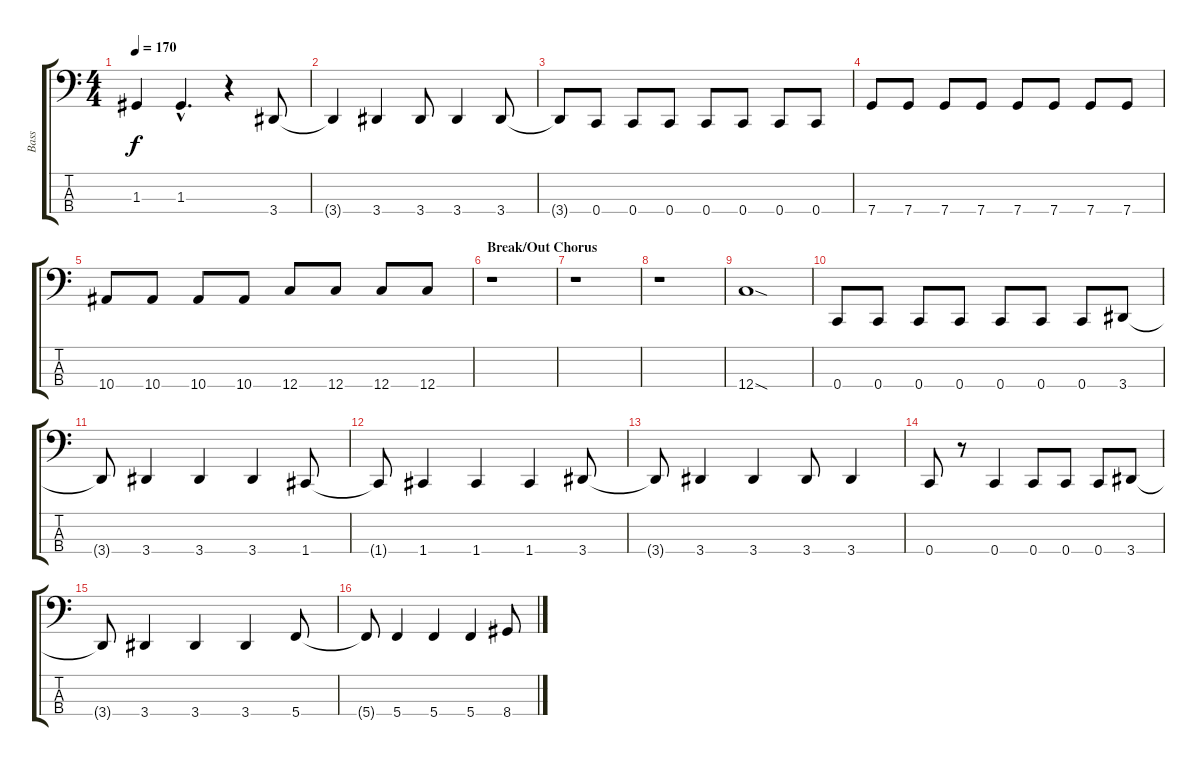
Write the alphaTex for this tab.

\track ("Bass" "Bass") {instrument electricbassfinger}
\staff {score tabs}
\tuning (F2 C2 G1 C1) {hide}
\ts (4 4)
\tempo 170
\clef f4
\ks c
1.3{t}.4{dy f} 1.3{hac}.4{d} r.4 3.4.8 |
3.4{t}.4 3.4.4 3.4.8 3.4.4 3.4.8 |
3.4{t}.8 0.4.8 0.4.8 0.4.8 0.4.8 0.4.8 0.4.8 0.4.8 |
7.4.8 7.4.8 7.4.8 7.4.8 7.4.8 7.4.8 7.4.8 7.4.8 |
10.4.8 10.4.8 10.4.8 10.4.8 12.4.8 12.4.8 12.4.8 12.4.8 |
\section ("" "Break/Out Chorus")
r.1 |
r.1 |
r.1 |
12.4{sod}.1 |
0.4.8 0.4.8 0.4.8 0.4.8 0.4.8 0.4.8 0.4.8 3.4.8 |
3.4{t}.8 3.4.4 3.4.4 3.4.4 1.4.8 |
1.4{t}.8 1.4.4 1.4.4 1.4.4 3.4.8 |
3.4{t}.8 3.4.4 3.4.4 3.4.8 3.4.4 |
0.4.8 r.8 0.4.4 0.4.8 0.4.8 0.4.8 3.4.8 |
3.4{t}.8 3.4.4 3.4.4 3.4.4 5.4.8 |
5.4{t}.8 5.4.4 5.4.4 5.4.4 8.4.8
